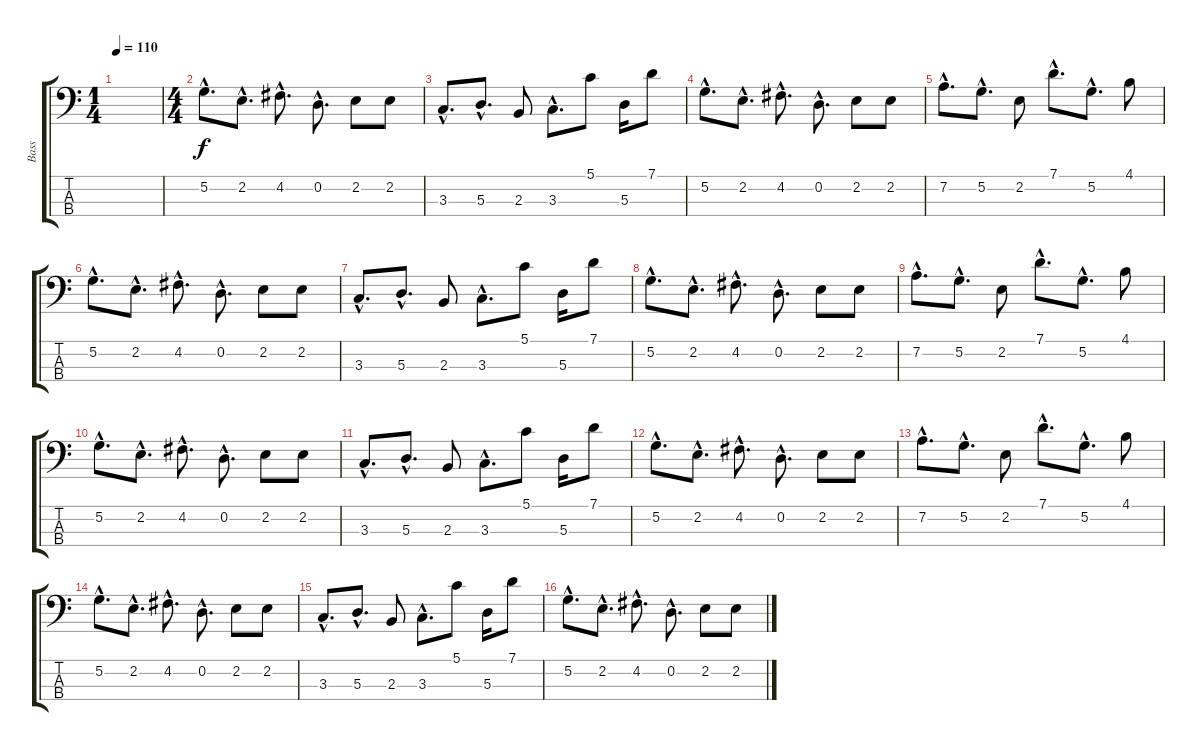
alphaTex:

\track ("Bass" "Bass") {instrument fretlessbass}
\staff {score tabs}
\tuning (G2 D2 A1 E1) {hide}
\ts (1 4)
\tempo 110
\clef f4
\ks c
|
\ts (4 4)
5.2{hac}.8{d} 2.2{hac}.8{d} 4.2{hac}.8{d} 0.2{hac}.8{d} 2.2.8 2.2.8 |
3.3{hac}.8{d} 5.3{hac}.8{d} 2.3.8 3.3{hac}.8{d} 5.1.8 5.3.16 7.1.8 |
5.2{hac}.8{d} 2.2{hac}.8{d} 4.2{hac}.8{d} 0.2{hac}.8{d} 2.2.8 2.2.8 |
7.2{hac}.8{d} 5.2{hac}.8{d} 2.2.8 7.1{hac}.8{d} 5.2{hac}.8{d} 4.1.8 |
5.2{hac}.8{d} 2.2{hac}.8{d} 4.2{hac}.8{d} 0.2{hac}.8{d} 2.2.8 2.2.8 |
3.3{hac}.8{d} 5.3{hac}.8{d} 2.3.8 3.3{hac}.8{d} 5.1.8 5.3.16 7.1.8 |
5.2{hac}.8{d} 2.2{hac}.8{d} 4.2{hac}.8{d} 0.2{hac}.8{d} 2.2.8 2.2.8 |
7.2{hac}.8{d} 5.2{hac}.8{d} 2.2.8 7.1{hac}.8{d} 5.2{hac}.8{d} 4.1.8 |
5.2{hac}.8{d} 2.2{hac}.8{d} 4.2{hac}.8{d} 0.2{hac}.8{d} 2.2.8 2.2.8 |
3.3{hac}.8{d} 5.3{hac}.8{d} 2.3.8 3.3{hac}.8{d} 5.1.8 5.3.16 7.1.8 |
5.2{hac}.8{d} 2.2{hac}.8{d} 4.2{hac}.8{d} 0.2{hac}.8{d} 2.2.8 2.2.8 |
7.2{hac}.8{d} 5.2{hac}.8{d} 2.2.8 7.1{hac}.8{d} 5.2{hac}.8{d} 4.1.8 |
5.2{hac}.8{d} 2.2{hac}.8{d} 4.2{hac}.8{d} 0.2{hac}.8{d} 2.2.8 2.2.8 |
3.3{hac}.8{d} 5.3{hac}.8{d} 2.3.8 3.3{hac}.8{d} 5.1.8 5.3.16 7.1.8 |
5.2{hac}.8{d} 2.2{hac}.8{d} 4.2{hac}.8{d} 0.2{hac}.8{d} 2.2.8 2.2.8
